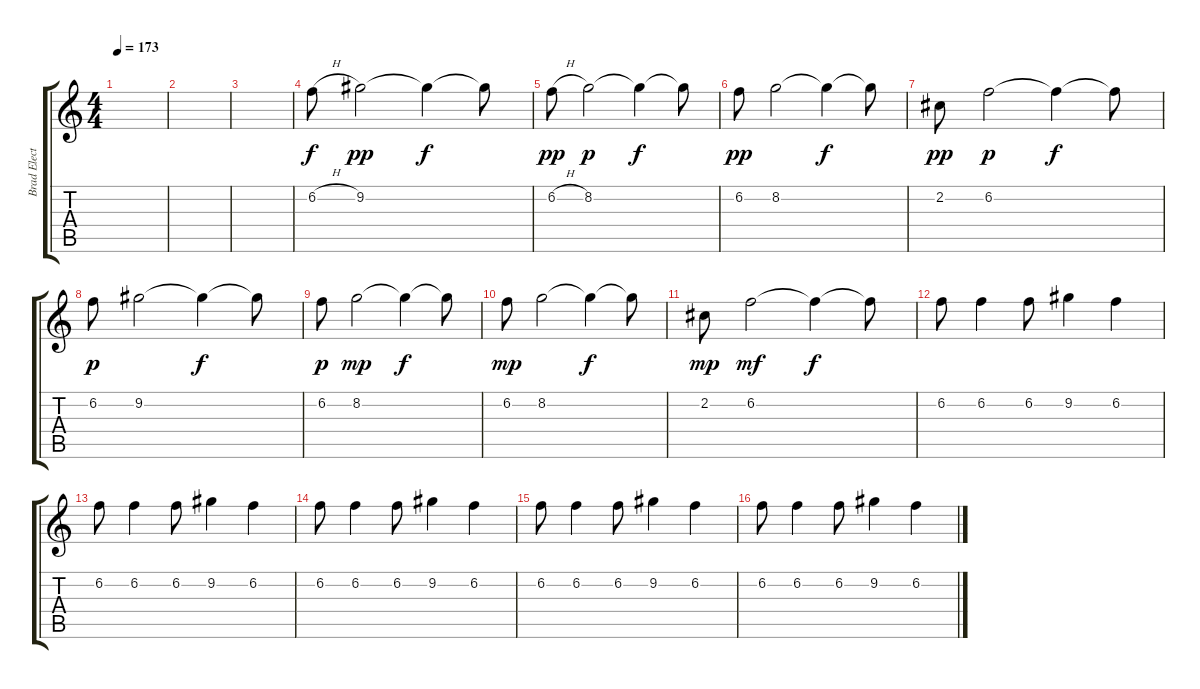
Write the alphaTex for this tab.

\track ("Brad Electric Guitar" "Brad Elect") {instrument electricguitarjazz}
\staff {score tabs}
\tuning (E4 B3 G3 D3 A2 E2) {hide}
\ts (4 4)
\tempo 173
\clef g2
\ks c
|
|
|
6.2{h}.8 9.2.2{dy pp} 9.2{t}.4{dy f} 9.2{t}.8 |
6.2{h}.8{dy pp} 8.2.2{dy p} 8.2{t}.4{dy f} 8.2{t}.8 |
6.2.8{dy pp} 8.2.2 8.2{t}.4{dy f} 8.2{t}.8 |
2.2.8{dy pp} 6.2.2{dy p} 6.2{t}.4{dy f} 6.2{t}.8 |
6.2.8{dy p} 9.2.2 9.2{t}.4{dy f} 9.2{t}.8 |
6.2.8{dy p} 8.2.2{dy mp} 8.2{t}.4{dy f} 8.2{t}.8 |
6.2.8{dy mp} 8.2.2 8.2{t}.4{dy f} 8.2{t}.8 |
2.2.8{dy mp} 6.2.2{dy mf} 6.2{t}.4{dy f} 6.2{t}.8 |
6.2.8 6.2.4 6.2.8 9.2.4 6.2.4 |
6.2.8 6.2.4 6.2.8 9.2.4 6.2.4 |
6.2.8 6.2.4 6.2.8 9.2.4 6.2.4 |
6.2.8 6.2.4 6.2.8 9.2.4 6.2.4 |
6.2.8 6.2.4 6.2.8 9.2.4 6.2.4
